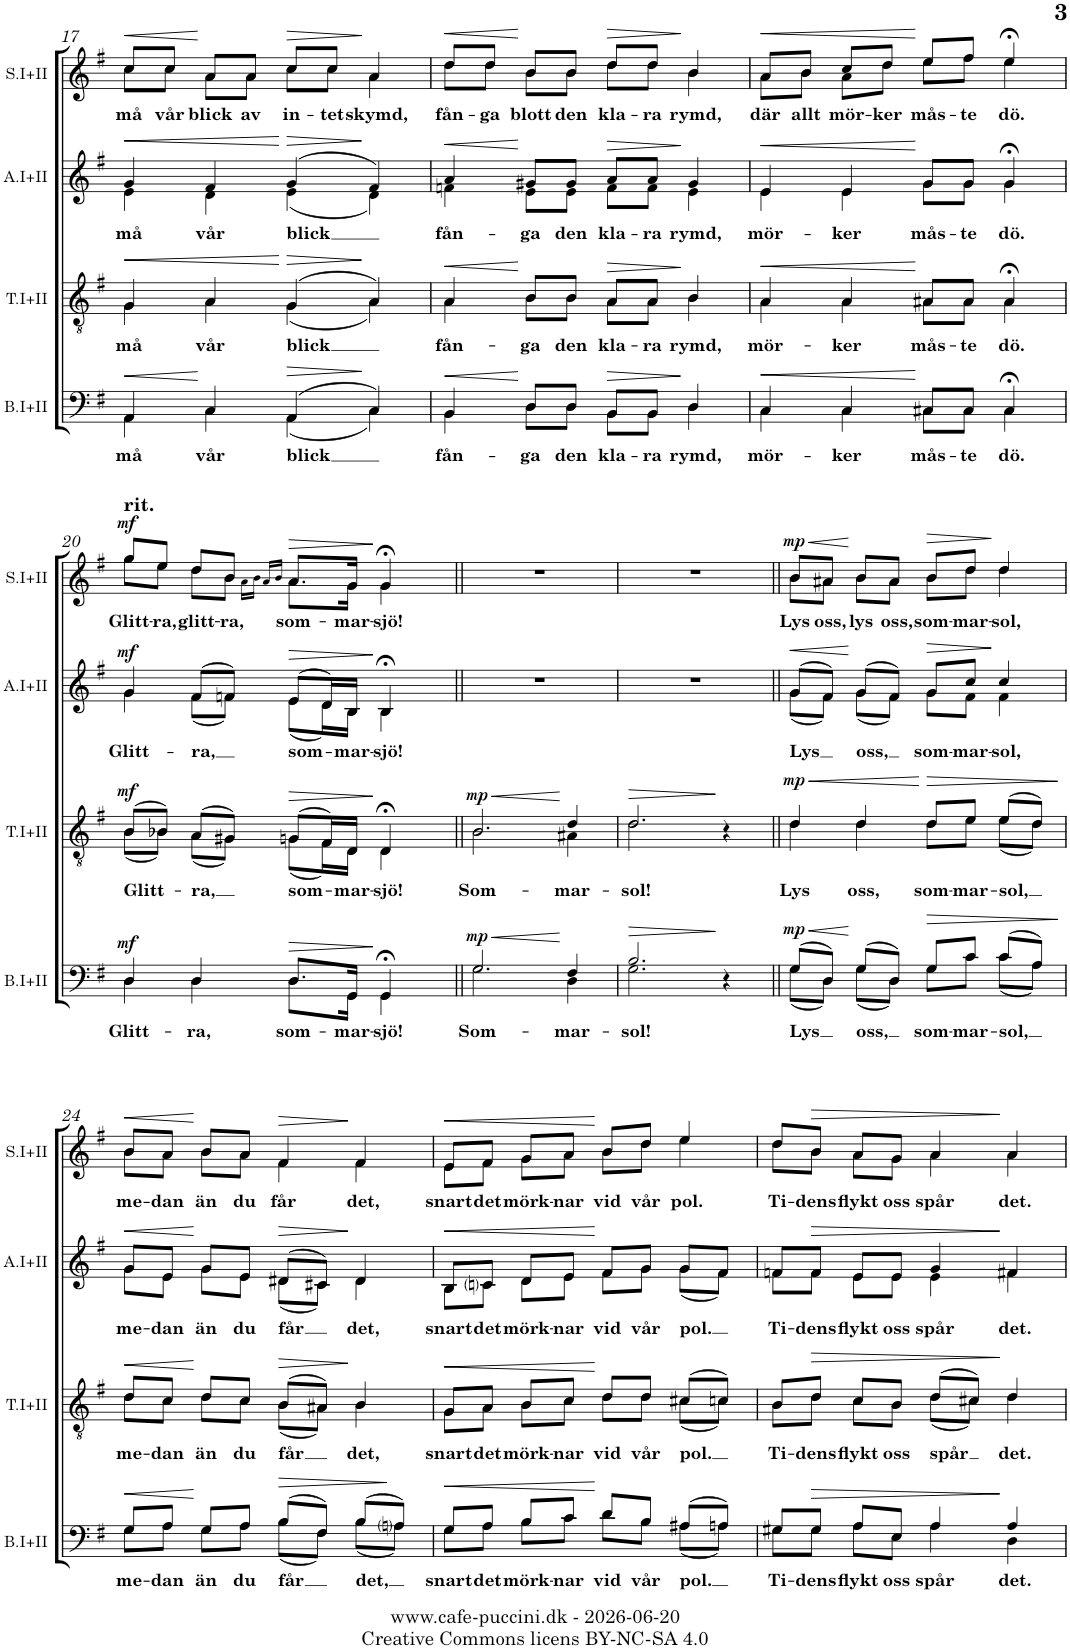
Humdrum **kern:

**kern	**text	**dynam	**kern	**text	**dynam	**kern	**text	**dynam	**kern	**text	**dynam
*part4	*part4	*part4	*part3	*part3	*part3	*part2	*part2	*part2	*part1	*part1	*part1
*staff4	*staff4	*staff4	*staff3	*staff3	*staff3	*staff2	*staff2	*staff2	*staff1	*staff1	*staff1
*I"Bass i+II	*	*	*I"Tenor I+II	*	*	*I"Alto I+II	*	*	*I"Soprano I+II	*	*
*I'B.I+II	*	*	*I'T.I+II	*	*	*I'A.I+II	*	*	*I'S.I+II	*	*
!!LO:PB:g=z
*clefF4	*	*	*clefGv2	*	*	*clefG2	*	*	*clefG2	*	*
*k[f#]	*	*	*k[f#]	*	*	*k[f#]	*	*	*k[f#]	*	*
*G:	*	*	*G:	*	*	*G:	*	*	*G:	*	*
*M4/4	*	*	*M4/4	*	*	*M4/4	*	*	*M4/4	*	*
*met(c)	*	*	*met(c)	*	*	*met(c)	*	*	*met(c)	*	*
=17	=17	=17	=17	=17	=17	=17	=17	=17	=17	=17	=17
!	!LO:LY:b	!LO:HP:b	!	!LO:LY:b	!LO:HP:b	!	!LO:LY:b	!LO:HP:b	!	!LO:LY:b	!LO:HP:b
*^	*	*	*^	*	*	*^	*	*	*^	*	*
4AA/	4AA\	må	<	4G/	4G\	må	<	4g/	4e\	må	<	8cc\L	8cc/L	må	<
!	!	!	!	!	!	!	!	!	!	!	!	!	!	!LO:LY:b	!
.	.	.	.	.	.	.	.	.	.	.	.	8cc\J	8cc/J	vår	.
!	!	!LO:LY:b	!	!	!	!LO:LY:b	!	!	!	!LO:LY:b	!	!	!	!LO:LY:b	!
4C/	4C\	vår	[	4A/	4A\	vår	.	4f#/	4d\	vår	.	8a/L	8a\L	blick	[
!	!	!	!	!	!	!	!	!	!	!	!	!	!	!LO:LY:b	!
.	.	.	.	.	.	.	.	.	.	.	.	8a/J	8a\J	av	.
!	!	!LO:LY:b	!LO:HP:b	!	!	!LO:LY:b	!LO:HP:n=1:b	!	!	!LO:LY:b	!LO:HP:n=1:b	!	!	!LO:LY:b	!LO:HP:b
(>4AA/	(<4AA\	blick	>	(>4G/	(<4G\	blick	[ >	(>4g/	(<4e\	blick	[ >	8cc\L	8cc/L	in-	>
!	!	!	!	!	!	!	!	!	!	!	!	!	!	!LO:LY:b	!
.	.	.	.	.	.	.	.	.	.	.	.	8cc\J	8cc/J	-tet	.
!	!	!	!	!	!	!	!	!	!	!	!	!	!	!LO:LY:b	!
4C/)	4C\)	.	]	4A/)	4A\)	.	]	4f#/)	4d\)	.	]	4a/	4a\	skymd,	]
=18	=18	=18	=18	=18	=18	=18	=18	=18	=18	=18	=18	=18	=18	=18	=18
!	!	!LO:LY:b	!LO:HP:b	!	!	!LO:LY:b	!LO:HP:b	!	!	!LO:LY:b	!LO:HP:b	!	!	!LO:LY:b	!LO:HP:b
4BB/	4BB\	fån-	<	4A/	4A\	fån-	<	4a/	4fn\	fån-	<	8dd\L	8dd/L	fån-	<
!	!	!	!	!	!	!	!	!	!	!	!	!	!	!LO:LY:b	!
.	.	.	.	.	.	.	.	.	.	.	.	8dd\J	8dd/J	-ga	.
!	!	!LO:LY:b	!	!	!	!LO:LY:b	!	!	!	!LO:LY:b	!	!	!	!LO:LY:b	!
8D/L	8D\L	-ga	[	8B/L	8B\L	-ga	[	8g#X/L	8e\L	-ga	[	8b\L	8b/L	blott	[
!	!	!LO:LY:b	!	!	!	!LO:LY:b	!	!	!	!LO:LY:b	!	!	!	!LO:LY:b	!
8D/J	8D\J	den	.	8B/J	8B\J	den	.	8g#/J	8e\J	den	.	8b\J	8b/J	den	.
!	!	!LO:LY:b	!LO:HP:b	!	!	!LO:LY:b	!LO:HP:b	!	!	!LO:LY:b	!LO:HP:b	!	!	!LO:LY:b	!LO:HP:b
8BB/L	8BB\L	kla-	>	8A/L	8A\L	kla-	>	8a/L	8f\L	kla-	>	8dd\L	8dd/L	kla-	>
!	!	!LO:LY:b	!	!	!	!LO:LY:b	!	!	!	!LO:LY:b	!	!	!	!LO:LY:b	!
8BB/J	8BB\J	-ra	.	8A/J	8A\J	-ra	.	8a/J	8f\J	-ra	.	8dd\J	8dd/J	-ra	.
!	!	!LO:LY:b	!	!	!	!LO:LY:b	!	!	!	!LO:LY:b	!	!	!	!LO:LY:b	!
4D/	4D\	rymd,	]	4B/	4B\	rymd,	]	4g#/	4e\	rymd,	]	4b/	4b\	rymd,	]
=19	=19	=19	=19	=19	=19	=19	=19	=19	=19	=19	=19	=19	=19	=19	=19
!	!	!LO:LY:b	!LO:HP:b	!	!	!LO:LY:b	!LO:HP:b	!	!	!LO:LY:b	!LO:HP:b	!	!	!LO:LY:b	!LO:HP:b
4C/	4C\	mör-	<	4A/	4A\	mör-	<	4e/	4e\	mör-	<	8a/L	8a\L	där	<
!	!	!	!	!	!	!	!	!	!	!	!	!	!	!LO:LY:b	!
.	.	.	.	.	.	.	.	.	.	.	.	8b/J	8b\J	allt	.
!	!	!LO:LY:b	!	!	!	!LO:LY:b	!	!	!	!LO:LY:b	!	!	!	!LO:LY:b	!
4C/	4C\	-ker	.	4A/	4A\	-ker	.	4e/	4e\	-ker	.	8cc/L	8a\L	mör-	.
!	!	!	!	!	!	!	!	!	!	!	!	!	!	!LO:LY:b	!
.	.	.	.	.	.	.	.	.	.	.	.	8dd/J	8dd\J	-ker	.
!	!	!LO:LY:b	!	!	!	!LO:LY:b	!	!	!	!LO:LY:b	!	!	!	!LO:LY:b	!
8C#X/L	8C#\L	mås-	[	8A#X/L	8A#\L	mås-	[	8g/L	8g\L	mås-	[	8ee\L	8ee/L	mås-	[
!	!	!LO:LY:b	!	!	!	!LO:LY:b	!	!	!	!LO:LY:b	!	!	!	!LO:LY:b	!
8C#/J	8C#\J	-te	.	8A#/J	8A#\J	-te	.	8g/J	8g\J	-te	.	8ff#\J	8ff#/J	-te	.
!	!	!LO:LY:b	!	!	!	!LO:LY:b	!	!	!	!LO:LY:b	!	!	!	!LO:LY:b	!
4C#;</	4C#\	dö.	.	4A#;</	4A#\	dö.	.	4g;</	4g\	dö.	.	4ee;<,/	4ee\	dö.	.
!!LO:LB:g=z	!!
=20	=20	=20	=20	=20	=20	=20	=20	=20	=20	=20	=20	=20	=20	=20	=20
!	!	!	!	!	!	!	!	!	!	!	!	!LO:TX:a:B:t=rit.	!	!	!
!	!	!LO:LY:b	!LO:DY:a	!	!	!LO:LY:b	!LO:DY:a	!	!	!LO:LY:b	!LO:DY:a	!	!	!LO:LY:b	!LO:DY:a
4D/	4D\	Glitt-	mf	(>8B/L	(<8B\L	Glitt-	mf	4g/	4g\	Glitt-	mf	8gg\L	8gg/L	Glitt-	mf
!	!	!	!	!	!	!	!	!	!	!	!	!	!	!LO:LY:b	!
.	.	.	.	8B-X/J)	8B-\J)	.	.	.	.	.	.	8ee\J	8ee/J	-ra,	.
!	!	!LO:LY:b	!	!	!	!LO:LY:b	!	!	!	!LO:LY:b	!	!	!	!LO:LY:b	!
4D/	4D\	-ra,	.	(>8A/L	(<8A\L	-ra,	.	(>8f#/L	(<8f#\L	-ra,	.	8dd\L	8dd/L	glitt-	.
!	!	!	!	!	!	!	!	!	!	!	!	!	!	!LO:LY:b	!
.	.	.	.	8G#X/J)	8G#\J)	.	.	8fn/J)	8f\J)	.	.	8b\J	8b/J	-ra,	.
.	.	.	.	.	.	.	.	.	.	.	.	16qa/LL	16qa\LL	.	.
.	.	.	.	.	.	.	.	.	.	.	.	16qb/JJ	16qb\JJ	.	.
!	!	!LO:LY:b	!LO:HP:b	!	!	!LO:LY:b	!LO:HP:b	!	!	!LO:LY:b	!LO:HP:b	!	!	!LO:LY:b	!
8.D/L	8.D\L	som-	>	(>8Gn/L	(<8G\L	som-	>	(>8e/L	(<8e\L	som-	>	8.a/L	8.a\L	som-	.
.	.	.	.	16F#/L)	16F#\L)	.	.	16d/L)	16d\L)	.	.	.	.	.	.
!	!	!LO:LY:b	!	!	!	!LO:LY:b	!	!	!	!LO:LY:b	!	!	!	!LO:LY:b	!
16GG/Jk	16GG\Jk	-mar-	.	16D/JJ	16D\JJ	-mar-	.	16B/JJ	16B\JJ	-mar-	.	16g/Jk	16g\Jk	-mar-	.
!	!	!LO:LY:b	!	!	!	!LO:LY:b	!	!	!	!LO:LY:b	!	!	!	!LO:LY:b	!
4GG;</	4GG\	-sjö!	]	4D;</	4D\	-sjö!	]	4B;</	4B\	-sjö!	]	4g;</	4g\	-sjö!	.
4ryy	4ryy	.	.	4ryy	4ryy	.	.	4ryy	4ryy	.	.	4r;<yy	4ryy	.	.
=21||	=21||	=21||	=21||	=21||	=21||	=21||	=21||	=21||	=21||	=21||	=21||	=21||	=21||	=21||	=21||
!	!	!LO:LY:b	!LO:HP:b	!	!	!LO:LY:b	!LO:HP:b	!	!	!	!	!	!	!	!
!	!	!	!LO:DY:n=1:a	!	!	!	!LO:DY:n=1:a	!	!	!	!	!	!	!	!
*	*	*	*	*	*	*	*	*v	*v	*	*	*	*	*	*
*	*	*	*	*	*	*	*	*	*	*	*v	*v	*	*
2.G/	2.G\	Som-	< mp	2.B/	2.B\	Som-	< mp	1r	.	.	1r	.	.
!	!	!LO:LY:b	!	!	!	!LO:LY:b	!	!	!	!	!	!	!
4F#/	4D\	-mar-	[	4d/	4A#X\	-mar-	[	.	.	.	.	.	.
=22	=22	=22	=22	=22	=22	=22	=22	=22	=22	=22	=22	=22	=22
!	!	!LO:LY:b	!LO:HP:b	!	!	!LO:LY:b	!LO:HP:b	!	!	!	!	!	!
2.B/	2.G\	-sol!	>	2.d/	2.d\	-sol!	>	1r	.	.	1r	.	.
4r	4ryy	.	]	4r;<	4ryy	.	]	.	.	.	.	.	.
=23||	=23||	=23||	=23||	=23||	=23||	=23||	=23||	=23||	=23||	=23||	=23||	=23||	=23||
!	!	!LO:LY:b	!LO:HP:b	!	!	!LO:LY:b	!LO:HP:b	!	!LO:LY:b	!LO:HP:b	!	!LO:LY:b	!LO:HP:b
*	*	*	*	*	*	*	*	*^	*	*	*^	*	*
!	!	!	!LO:DY:n=1:a	!	!	!	!LO:DY:n=1:a	!	!	!	!	!	!	!	!LO:DY:n=1:a
(>8G/L	(<8G\L	Lys	< mp	4d/	4d\	Lys	< mp	(>8g/L	(<8g\L	Lys	<	8b/L	8b\L	Lys	< mp
!	!	!	!	!	!	!	!	!	!	!	!	!	!	!LO:LY:b	!
8D/J)	8D\J)	.	.	.	.	.	.	8f#/J)	8f#\J)	.	.	8a#X/J	8a#\J	oss,	.
!	!	!LO:LY:b	!	!	!	!LO:LY:b	!	!	!	!LO:LY:b	!	!	!	!LO:LY:b	!
(>8G/L	(<8G\L	oss,	[	4d/	4d\	oss,	.	(>8g/L	(<8g\L	oss,	[	8b/L	8b\L	lys	[
!	!	!	!	!	!	!	!	!	!	!	!	!	!	!LO:LY:b	!
8D/J)	8D\J)	.	.	.	.	.	.	8f#/J)	8f#\J)	.	.	8a#/J	8a#\J	oss,	.
!	!	!LO:LY:b	!LO:HP:b	!	!	!LO:LY:b	!LO:HP:n=1:b	!	!	!LO:LY:b	!LO:HP:b	!	!	!LO:LY:b	!LO:HP:b
8G/L	8G\L	som-	>	8d/L	8d\L	som-	[ >	8g/L	8g\L	som-	>	8b\L	8b/L	som-	>
!	!	!LO:LY:b	!	!	!	!LO:LY:b	!	!	!	!LO:LY:b	!	!	!	!LO:LY:b	!
8c/J	8c\J	-mar-	.	8e/J	8e\J	-mar-	.	8cc/J	8f#\J	-mar-	.	8dd\J	8dd/J	-mar-	.
!	!	!LO:LY:b	!	!	!	!LO:LY:b	!	!	!	!LO:LY:b	!	!	!	!LO:LY:b	!
(>8c/L	(<8c\L	-sol,	.	(>8e/L	(<8e\L	-sol,	.	4cc/	4f#\	-sol,	]	4dd/	4dd\	-sol,	]
8A/J)	8A\J)	.	.	8d/J)	8d\J)	.	.	.	.	.	.	.	.	.	.
*v	*v	*	*	*	*	*	*	*v	*v	*	*	*v	*v	*	*
*	*	*	*v	*v	*	*	*	*	*	*	*	*
.	.	]	.	.	]	.	.	.	.	.	.
!!LO:LB:g=z
=24	=24	=24	=24	=24	=24	=24	=24	=24	=24	=24	=24
!	!LO:LY:b	!LO:HP:b	!	!LO:LY:b	!LO:HP:b	!	!LO:LY:b	!LO:HP:b	!	!LO:LY:b	!LO:HP:b
*^	*	*	*^	*	*	*^	*	*	*^	*	*
8G/L	8G\L	me-	<	8d/L	8d\L	me-	<	8g/L	8g\L	me-	<	8b/L	8b\L	me-	<
!	!	!LO:LY:b	!	!	!	!LO:LY:b	!	!	!	!LO:LY:b	!	!	!	!LO:LY:b	!
8A/J	8A\J	-dan	.	8c/J	8c\J	-dan	.	8e/J	8e\J	-dan	.	8a/J	8a\J	-dan	.
!	!	!LO:LY:b	!	!	!	!LO:LY:b	!	!	!	!LO:LY:b	!	!	!	!LO:LY:b	!
8G/L	8G\L	än	[	8d/L	8d\L	än	[	8g/L	8g\L	än	[	8b/L	8b\L	än	[
!	!	!LO:LY:b	!	!	!	!LO:LY:b	!	!	!	!LO:LY:b	!	!	!	!LO:LY:b	!
8A/J	8A\J	du	.	8c/J	8c\J	du	.	8e/J	8e\J	du	.	8a/J	8a\J	du	.
!	!	!LO:LY:b	!LO:HP:b	!	!	!LO:LY:b	!LO:HP:b	!	!	!LO:LY:b	!LO:HP:b	!	!	!LO:LY:b	!LO:HP:b
(>8B/L	(<8B\L	får	>	(>8B/L	(<8B\L	får	>	(>8d#X/L	(<8d#\L	får	>	4f#/	4f#\	får	>
8F#/J)	8F#\J)	.	.	8A#X/J)	8A#\J)	.	.	8c#X/J)	8c#\J)	.	.	.	.	.	.
!	!	!LO:LY:b	!	!	!	!LO:LY:b	!	!	!	!LO:LY:b	!	!	!	!LO:LY:b	!
(>8B/L	(<8B\L	det,	.	4B/	4B\	det,	]	4d#/	4d#\	det,	]	4f#/	4f#\	det,	]
8Ani/J)	8A\J)	.	]	.	.	.	.	.	.	.	.	.	.	.	.
=25	=25	=25	=25	=25	=25	=25	=25	=25	=25	=25	=25	=25	=25	=25	=25
!	!	!LO:LY:b	!LO:HP:b	!	!	!LO:LY:b	!LO:HP:b	!	!	!LO:LY:b	!LO:HP:b	!	!	!LO:LY:b	!LO:HP:b
8G/L	8G\L	snart	<	8G/L	8G\L	snart	<	8B/L	8B\L	snart	<	8e\L	8e/L	snart	<
!	!	!LO:LY:b	!	!	!	!LO:LY:b	!	!	!	!LO:LY:b	!	!	!	!LO:LY:b	!
8A/J	8A\J	det	.	8A/J	8A\J	det	.	8cni/J	8c\J	det	.	8f#\J	8f#/J	det	.
!	!	!LO:LY:b	!	!	!	!LO:LY:b	!	!	!	!LO:LY:b	!	!	!	!LO:LY:b	!
8B/L	8B\L	mörk-	.	8B/L	8B\L	mörk-	.	8d/L	8d\L	mörk-	.	8g/L	8g\L	mörk-	.
!	!	!LO:LY:b	!	!	!	!LO:LY:b	!	!	!	!LO:LY:b	!	!	!	!LO:LY:b	!
8c/J	8c\J	-nar	.	8c/J	8c\J	-nar	.	8e/J	8e\J	-nar	.	8a/J	8a\J	-nar	.
!	!	!LO:LY:b	!	!	!	!LO:LY:b	!	!	!	!LO:LY:b	!	!	!	!LO:LY:b	!
8d/L	8d\L	vid	[	8d/L	8d\L	vid	[	8f#/L	8f#\L	vid	[	8b\L	8b/L	vid	[
!	!	!LO:LY:b	!	!	!	!LO:LY:b	!	!	!	!LO:LY:b	!	!	!	!LO:LY:b	!
8B/J	8B\J	vår	.	8d/J	8d\J	vår	.	8g/J	8g\J	vår	.	8dd\J	8dd/J	vår	.
!	!	!LO:LY:b	!	!	!	!LO:LY:b	!	!	!	!LO:LY:b	!	!	!	!LO:LY:b	!
(>8A#X/L	(<8A#\L	pol.	.	(>8c#X/L	(<8c#\L	pol.	.	8g/L	(<8g\L	pol.	.	4ee/	4ee\	pol.	.
8An/J)	8A\J)	.	.	8cn/J)	8c\J)	.	.	8f#/J	8f#\J)	.	.	.	.	.	.
=26	=26	=26	=26	=26	=26	=26	=26	=26	=26	=26	=26	=26	=26	=26	=26
!	!	!LO:LY:b	!	!	!	!LO:LY:b	!	!	!	!LO:LY:b	!	!	!	!LO:LY:b	!
8G#X/L	8G#\L	Ti-	.	8B/L	8B\L	Ti-	.	8fn/L	8f\L	Ti-	.	8dd\L	8dd/L	Ti-	.
!	!	!LO:LY:b	!LO:HP:b	!	!	!LO:LY:b	!LO:HP:b	!	!	!LO:LY:b	!LO:HP:b	!	!	!LO:LY:b	!LO:HP:b
8G#/J	8G#\J	-dens	>	8d/J	8d\J	-dens	>	8f/J	8f\J	-dens	>	8b\J	8b/J	-dens	>
!	!	!LO:LY:b	!	!	!	!LO:LY:b	!	!	!	!LO:LY:b	!	!	!	!LO:LY:b	!
8A/L	8A\L	flykt	.	8c/L	8c\L	flykt	.	8e/L	8e\L	flykt	.	8a/L	8a\L	flykt	.
!	!	!LO:LY:b	!	!	!	!LO:LY:b	!	!	!	!LO:LY:b	!	!	!	!LO:LY:b	!
8E/J	8E\J	oss	.	8B/J	8B\J	oss	.	8e/J	8e\J	oss	.	8g/J	8g\J	oss	.
!	!	!LO:LY:b	!	!	!	!LO:LY:b	!	!	!	!LO:LY:b	!	!	!	!LO:LY:b	!
4A/	4A\	spår	.	(>8d/L	(<8d\L	spår	.	4g/	4e\	spår	.	4a/	4a\	spår	.
.	.	.	.	8c#X/J)	8c#\J)	.	.	.	.	.	.	.	.	.	.
!	!	!LO:LY:b	!	!	!	!LO:LY:b	!	!	!	!LO:LY:b	!	!	!	!LO:LY:b	!
4A/	4D\	det.	]	4d/	4d\	det.	]	4f#X/	4f#\	det.	]	4a/	4a\	det.	]
*v	*v	*	*	*	*	*	*	*v	*v	*	*	*v	*v	*	*
*	*	*	*v	*v	*	*	*	*	*	*	*	*
=	=	=	=	=	=	=	=	=	=	=	=
*-	*-	*-	*-	*-	*-	*-	*-	*-	*-	*-	*-
